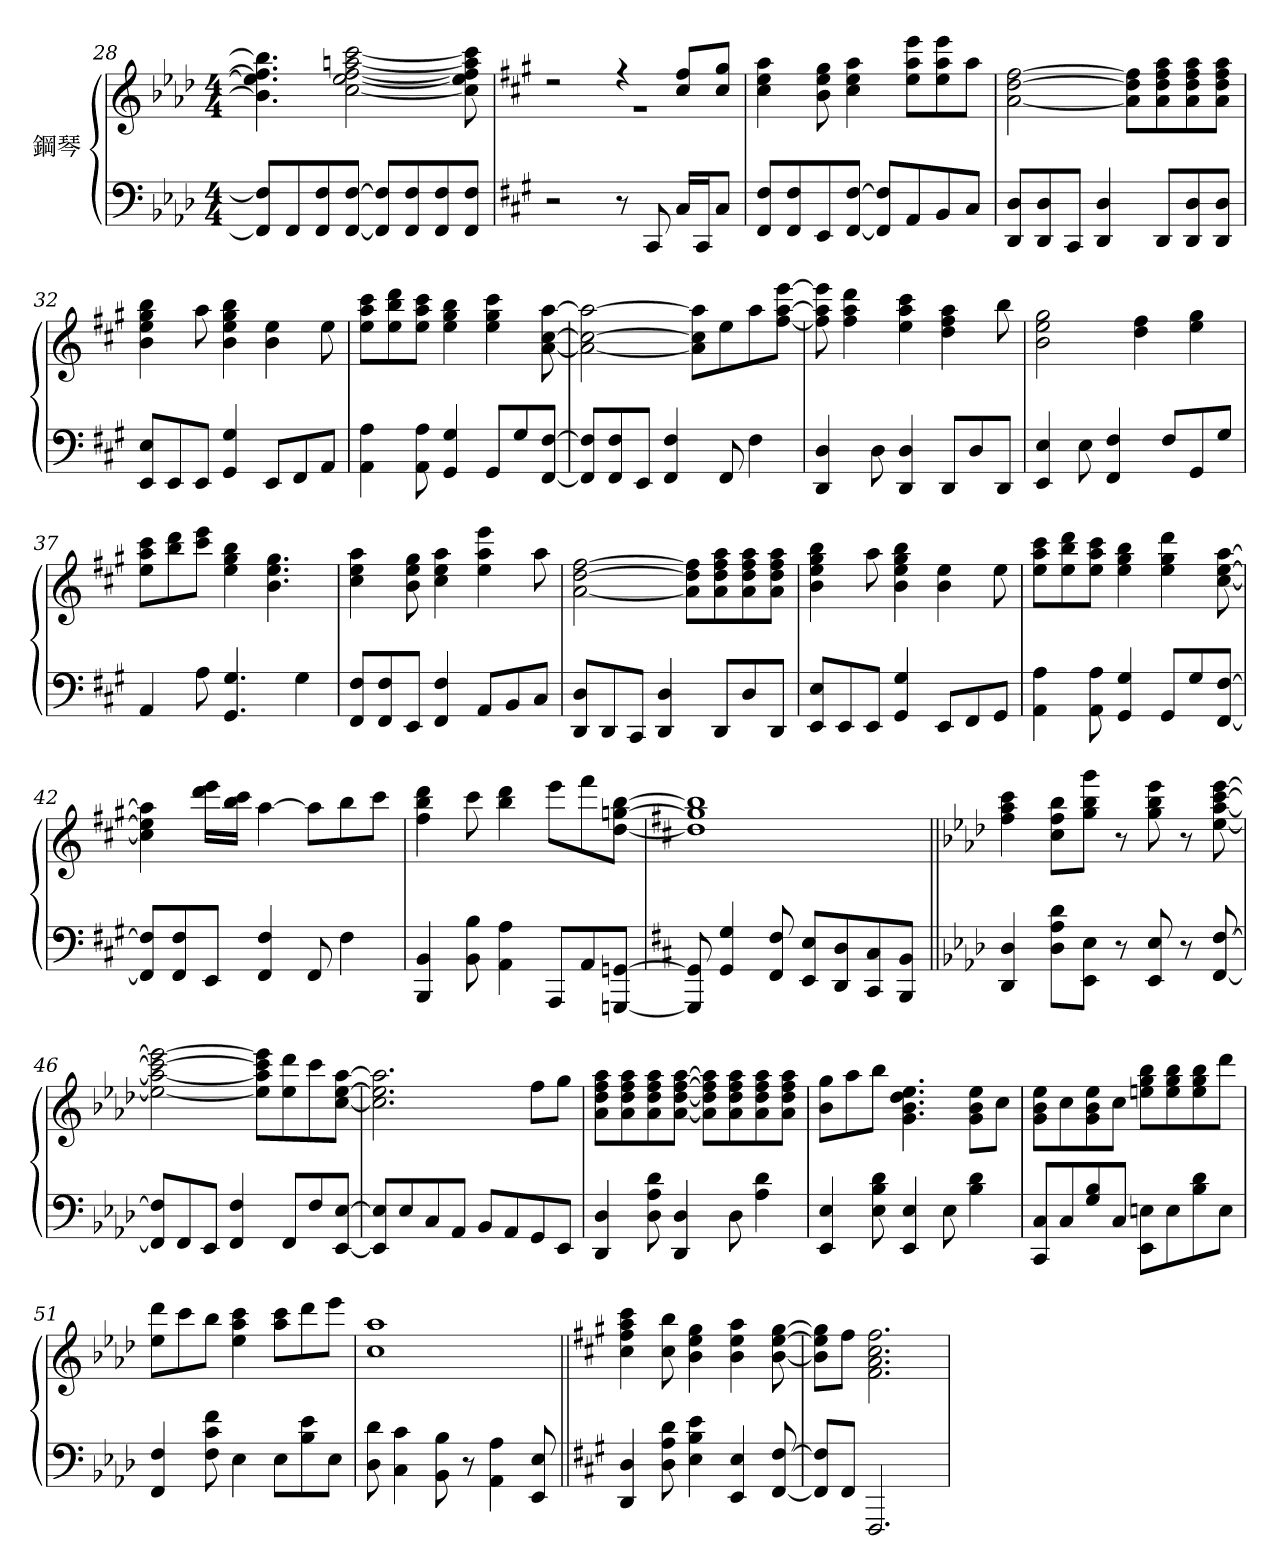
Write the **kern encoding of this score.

**kern	**kern
*part1	*part1
*staff2	*staff1
*I"鋼琴	*
!!LO:PB:g=z
*clefF4	*clefG2
*k[b-e-a-d-]	*k[b-e-a-d-]
*M4/4	*M4/4
=28	=28
*	*^
8FF/] 8F/]L	1ryy	4.b-\] 4.ee-\] 4.ff\] 4.bb-\]
8FF/	.	.
8FF/ 8F/	.	.
[8FF/ [8F/J	.	[2cc\ [2ee-\ [2ff\ [2aan\ [2ccc\
8FF/] 8F/]L	.	.
8FF/ 8F/	.	.
8FF/ 8F/	.	.
8FF/ 8F/J	.	8cc\] 8ee-\] 8ff\] 8aa\] 8ccc\]
=29	=29	=29
*k[f#c#g#]	*k[f#c#g#]	*
2r	2r	1r
8r	4r	.
8CC#/	.	.
16C#/LL	8cc#/ 8ff#/L	.
16CC#/J	.	.
8C#/J	8cc#/ 8gg#/J	.
*	*v	*v
=30	=30
8FF#/ 8F#/L	4cc#\ 4ee\ 4aa\
8FF#/ 8F#/	.
8EE/	8b\ 8ee\ 8gg#\
[8FF#/ [8F#/J	4cc#\ 4ee\ 4aa\
8FF#/] 8F#/]L	.
8AA/	8ee\ 8aa\ 8eee\L
8BB/	8ee\ 8aa\ 8eee\
8C#/J	8aa\J
=31	=31
8DD/ 8D/L	[2a\ [2dd\ [2ff#\
8DD/ 8D/	.
8CC#/J	.
4DD/ 4D/	.
.	8a\] 8dd\] 8ff#\]L
8DD/L	8a\ 8dd\ 8ff#\ 8aa\
8DD/ 8D/	8a\ 8dd\ 8ff#\ 8aa\
8DD/ 8D/J	8a\ 8dd\ 8ff#\ 8aa\J
!!LO:LB:g=z
=32	=32
8EE/ 8E/L	4b\ 4ee\ 4gg#\ 4bb\
8EE/	.
8EE/J	8aa\
4GG#/ 4G#/	4b\ 4ee\ 4gg#\ 4bb\
8EE/L	4b\ 4ee\
8FF#/	.
8AA/J	8ee\
=33	=33
4AA\ 4A\	8ee\ 8aa\ 8ccc#\L
.	8ee\ 8bb\ 8ddd\
8AA\ 8A\	8ee\ 8aa\ 8ccc#\J
4GG#/ 4G#/	4ee\ 4gg#\ 4bb\
8GG#/L	4ee\ 4gg#\ 4ccc#\
8G#/	.
[8FF#/ [8F#/J	[8a\ [8cc#\ [8aa\
=34	=34
8FF#/] 8F#/]L	2a\_ 2cc#\_ 2aa\_
8FF#/ 8F#/	.
8EE/J	.
4FF#/ 4F#/	.
.	8a\] 8cc#\] 8aa\]L
8FF#/	8ee\
4F#\	8aa\
.	[8ff#\ [8aa\ [8eee\J
=35	=35
4DD/ 4D/	8ff#\] 8aa\] 8eee\]
.	4ff#\ 4aa\ 4ddd\
8D\	.
4DD/ 4D/	4ee\ 4aa\ 4ccc#\
8DD/L	4dd\ 4ff#\ 4aa\
8D/	.
8DD/J	8bb\
=36	=36
4EE/ 4E/	2b\ 2ee\ 2gg#\
8E\	.
4FF#/ 4F#/	.
.	4dd\ 4ff#\
8F#/L	.
8GG#/	4ee\ 4gg#\
8G#/J	.
!!LO:LB:g=z
=37	=37
4AA/	8ee\ 8aa\ 8ccc#\L
.	8bb\ 8ddd\
8A\	8ccc#\ 8eee\J
4.GG#/ 4.G#/	4ee\ 4gg#\ 4bb\
.	4.b\ 4.ee\ 4.gg#\
4G#\	.
=38	=38
8FF#/ 8F#/L	4cc#\ 4ee\ 4aa\
8FF#/ 8F#/	.
8EE/J	8b\ 8ee\ 8gg#\
4FF#/ 4F#/	4cc#\ 4ee\ 4aa\
8AA/L	4ee\ 4aa\ 4eee\
8BB/	.
8C#/J	8aa\
=39	=39
8DD/ 8D/L	[2a\ [2dd\ [2ff#\
8DD/	.
8CC#/J	.
4DD/ 4D/	.
.	8a\] 8dd\] 8ff#\]L
8DD/L	8a\ 8dd\ 8ff#\ 8aa\
8D/	8a\ 8dd\ 8ff#\ 8aa\
8DD/J	8a\ 8dd\ 8ff#\ 8aa\J
=40	=40
8EE/ 8E/L	4b\ 4ee\ 4gg#\ 4bb\
8EE/	.
8EE/J	8aa\
4GG#/ 4G#/	4b\ 4ee\ 4gg#\ 4bb\
8EE/L	4b\ 4ee\
8FF#/	.
8GG#/J	8ee\
!!LO:LB:g=z
=41	=41
4AA\ 4A\	8ee\ 8aa\ 8ccc#\L
.	8ee\ 8bb\ 8ddd\
8AA\ 8A\	8ee\ 8aa\ 8ccc#\J
4GG#/ 4G#/	4ee\ 4gg#\ 4bb\
8GG#/L	4ee\ 4gg#\ 4ddd\
8G#/	.
[8FF#/ [8F#/J	[8cc#\ [8ee\ [8aa\
=42	=42
8FF#/] 8F#/]L	4cc#\] 4ee\] 4aa\]
8FF#/ 8F#/	.
8EE/J	16ddd\ 16eee\LL
.	16bb\ 16ccc#\JJ
4FF#/ 4F#/	[4aa\
8FF#/	8aa\L]
4F#\	8bb\
.	8ccc#\J
=43	=43
4BBB/ 4BB/	4ff#\ 4bb\ 4ddd\
8BB\ 8B\	8ccc#\
4AA\ 4A\	4bb\ 4ddd\
8AAA/L	8eee\L
8AA/	8fff#\
[8GGGn/ [8GGn/J	[8dd\ [8ggn\ [8bb\J
=44	=44
*k[f#c#]	*k[f#c#]
8GGG/] 8GG/]	1dd] 1gg] 1bb]
4GG/ 4G/	.
8FF#/ 8F#/	.
8EE/ 8E/L	.
8DD/ 8D/	.
8CC#/ 8C#/	.
8BBB/ 8BB/J	.
!!LO:LB:g=z
=45||	=45||
*k[b-e-a-d-]	*k[b-e-a-d-]
4DD-/ 4D-/	4ff\ 4aa-\ 4ccc\
8D-\ 8A-\ 8d-\L	8cc\ 8ff\ 8bb-\L
8EE-\ 8E-\J	8gg\ 8bb-\ 8ggg\J
8r	8r
8EE-/ 8E-/	8gg\ 8bb-\ 8eee-\
8r	8r
[8FF/ [8F/	[8ee-\ [8aa-\ [8ccc\ [8eee-\
=46	=46
8FF/] 8F/]L	2ee-\_ 2aa-\_ 2ccc\_ 2eee-\_
8FF/	.
8EE-/J	.
4FF/ 4F/	.
.	8ee-\] 8aa-\] 8ccc\] 8eee-\]L
8FF/L	8ee-\ 8ddd-\
8F/	8ccc\
[8EE-/ [8E-/J	[8cc\ [8ee-\ [8aa-\J
=47	=47
8EE-/] 8E-/]L	2.cc\] 2.ee-\] 2.aa-\]
8E-/	.
8C/	.
8AA-/J	.
8BB-/L	.
8AA-/	.
8GG/	8ff\L
8EE-/J	8gg\J
=48	=48
4DD-/ 4D-/	8a-\ 8dd-\ 8ff\ 8aa-\L
.	8a-\ 8dd-\ 8ff\ 8aa-\
8D-\ 8A-\ 8d-\	8a-\ 8dd-\ 8ff\ 8aa-\
4DD-/ 4D-/	[8a-\ [8dd-\ [8ff\ [8aa-\J
.	8a-\] 8dd-\] 8ff\] 8aa-\]L
8D-\	8a-\ 8dd-\ 8ff\ 8aa-\
4A-\ 4d-\	8a-\ 8dd-\ 8ff\ 8aa-\
.	8a-\ 8dd-\ 8ff\ 8aa-\J
!!LO:LB:g=z
=49	=49
4EE-/ 4E-/	8b-\ 8gg\L
.	8aa-\
8E-\ 8B-\ 8d-\	8bb-\J
4EE-/ 4E-/	4.g\ 4.b-\ 4.dd-\ 4.ee-\
8E-\	.
4B-\ 4d-\	8g\ 8b-\ 8ee-\L
.	8cc\J
=50	=50
8CC/ 8C/L	8g\ 8b-\ 8ee-\L
8C/	8cc\
8G/ 8B-/	8g\ 8b-\ 8ee-\
8C/J	8cc\J
8EE-\ 8En\L	8een\ 8gg\ 8bb-\L
8E\	8ee\ 8gg\ 8bb-\
8B-\ 8d-\	8ee\ 8gg\ 8bb-\
8E\J	8ddd-\J
=51	=51
4FF/ 4F/	8ee-\ 8ddd-\L
.	8ccc\
8F\ 8c\ 8f\	8bb-\J
4E-\	4ee-\ 4aa-\ 4ccc\
8E-\L	8aa-\ 8ccc\L
8B-\ 8e-\	8ddd-\
8E-\J	8eee-\J
=52	=52
8D-\ 8d-\	1cc 1aa-
4C\ 4c\	.
8BB-\ 8B-\	.
8r	.
4AA-\ 4A-\	.
8EE-/ 8E-/	.
!!LO:PB:g=z
=53||	=53||
*k[f#c#g#]	*k[f#c#g#]
4DD/ 4D/	4cc#\ 4ff#\ 4aa\ 4ccc#\
8D\ 8A\ 8d\	8cc#\ 8bb\
4E\ 4B\ 4e\	4b\ 4ee\ 4gg#\
4EE/ 4E/	4b\ 4ee\ 4aa\
[8FF#/ [8F#/	[8b\ [8ee\ [8gg#\
=54	=54
8FF#/] 8F#/]L	8b\] 8ee\] 8gg#\]L
8FF#/J	8ff#\J
2.FFF#/	2.f#\ 2.a\ 2.cc#\ 2.ff#\
=	=
*-	*-
